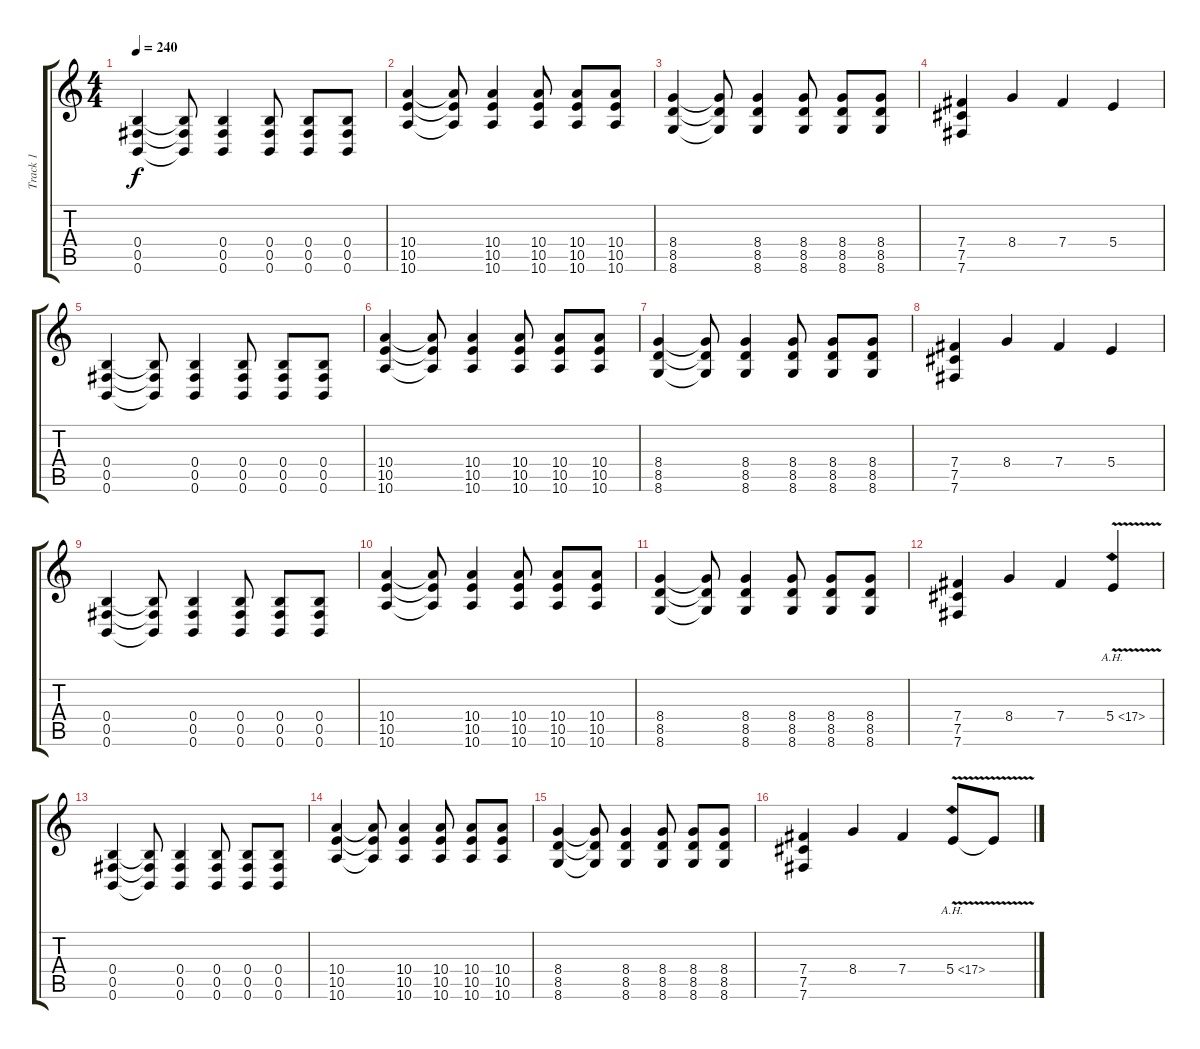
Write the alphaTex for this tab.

\track ("Track 1" "Track 1") {instrument distortionguitar}
\staff {score tabs}
\tuning (Db4 Ab3 E3 B2 Gb2 B1) {hide}
\ts (4 4)
\tempo 240
\clef g2
\ks c
(0.4 0.5 0.6).4{dy f} (0.4{t} 0.5{t} 0.6{t}).8 (0.4 0.5 0.6).4 (0.4 0.5 0.6).8 (0.4 0.5 0.6).8 (0.4 0.5 0.6).8 |
(10.4 10.5 10.6).4 (10.4{t} 10.5{t} 10.6{t}).8 (10.4 10.5 10.6).4 (10.4 10.5 10.6).8 (10.4 10.5 10.6).8 (10.4 10.5 10.6).8 |
(8.4 8.5 8.6).4 (8.4{t} 8.5{t} 8.6{t}).8 (8.4 8.5 8.6).4 (8.4 8.5 8.6).8 (8.4 8.5 8.6).8 (8.4 8.5 8.6).8 |
(7.4 7.5 7.6).4 8.4.4 7.4.4 5.4.4 |
(0.4 0.5 0.6).4 (0.4{t} 0.5{t} 0.6{t}).8 (0.4 0.5 0.6).4 (0.4 0.5 0.6).8 (0.4 0.5 0.6).8 (0.4 0.5 0.6).8 |
(10.4 10.5 10.6).4 (10.4{t} 10.5{t} 10.6{t}).8 (10.4 10.5 10.6).4 (10.4 10.5 10.6).8 (10.4 10.5 10.6).8 (10.4 10.5 10.6).8 |
(8.4 8.5 8.6).4 (8.4{t} 8.5{t} 8.6{t}).8 (8.4 8.5 8.6).4 (8.4 8.5 8.6).8 (8.4 8.5 8.6).8 (8.4 8.5 8.6).8 |
(7.4 7.5 7.6).4 8.4.4 7.4.4 5.4.4 |
(0.4 0.5 0.6).4 (0.4{t} 0.5{t} 0.6{t}).8 (0.4 0.5 0.6).4 (0.4 0.5 0.6).8 (0.4 0.5 0.6).8 (0.4 0.5 0.6).8 |
(10.4 10.5 10.6).4 (10.4{t} 10.5{t} 10.6{t}).8 (10.4 10.5 10.6).4 (10.4 10.5 10.6).8 (10.4 10.5 10.6).8 (10.4 10.5 10.6).8 |
(8.4 8.5 8.6).4 (8.4{t} 8.5{t} 8.6{t}).8 (8.4 8.5 8.6).4 (8.4 8.5 8.6).8 (8.4 8.5 8.6).8 (8.4 8.5 8.6).8 |
(7.4 7.5 7.6).4 8.4.4 7.4.4 5.4{ah 12 v}.4 |
(0.4 0.5 0.6).4 (0.4{t} 0.5{t} 0.6{t}).8 (0.4 0.5 0.6).4 (0.4 0.5 0.6).8 (0.4 0.5 0.6).8 (0.4 0.5 0.6).8 |
(10.4 10.5 10.6).4 (10.4{t} 10.5{t} 10.6{t}).8 (10.4 10.5 10.6).4 (10.4 10.5 10.6).8 (10.4 10.5 10.6).8 (10.4 10.5 10.6).8 |
(8.4 8.5 8.6).4 (8.4{t} 8.5{t} 8.6{t}).8 (8.4 8.5 8.6).4 (8.4 8.5 8.6).8 (8.4 8.5 8.6).8 (8.4 8.5 8.6).8 |
(7.4 7.5 7.6).4 8.4.4 7.4.4 5.4{ah 12 v}.8 5.4{t}.8
